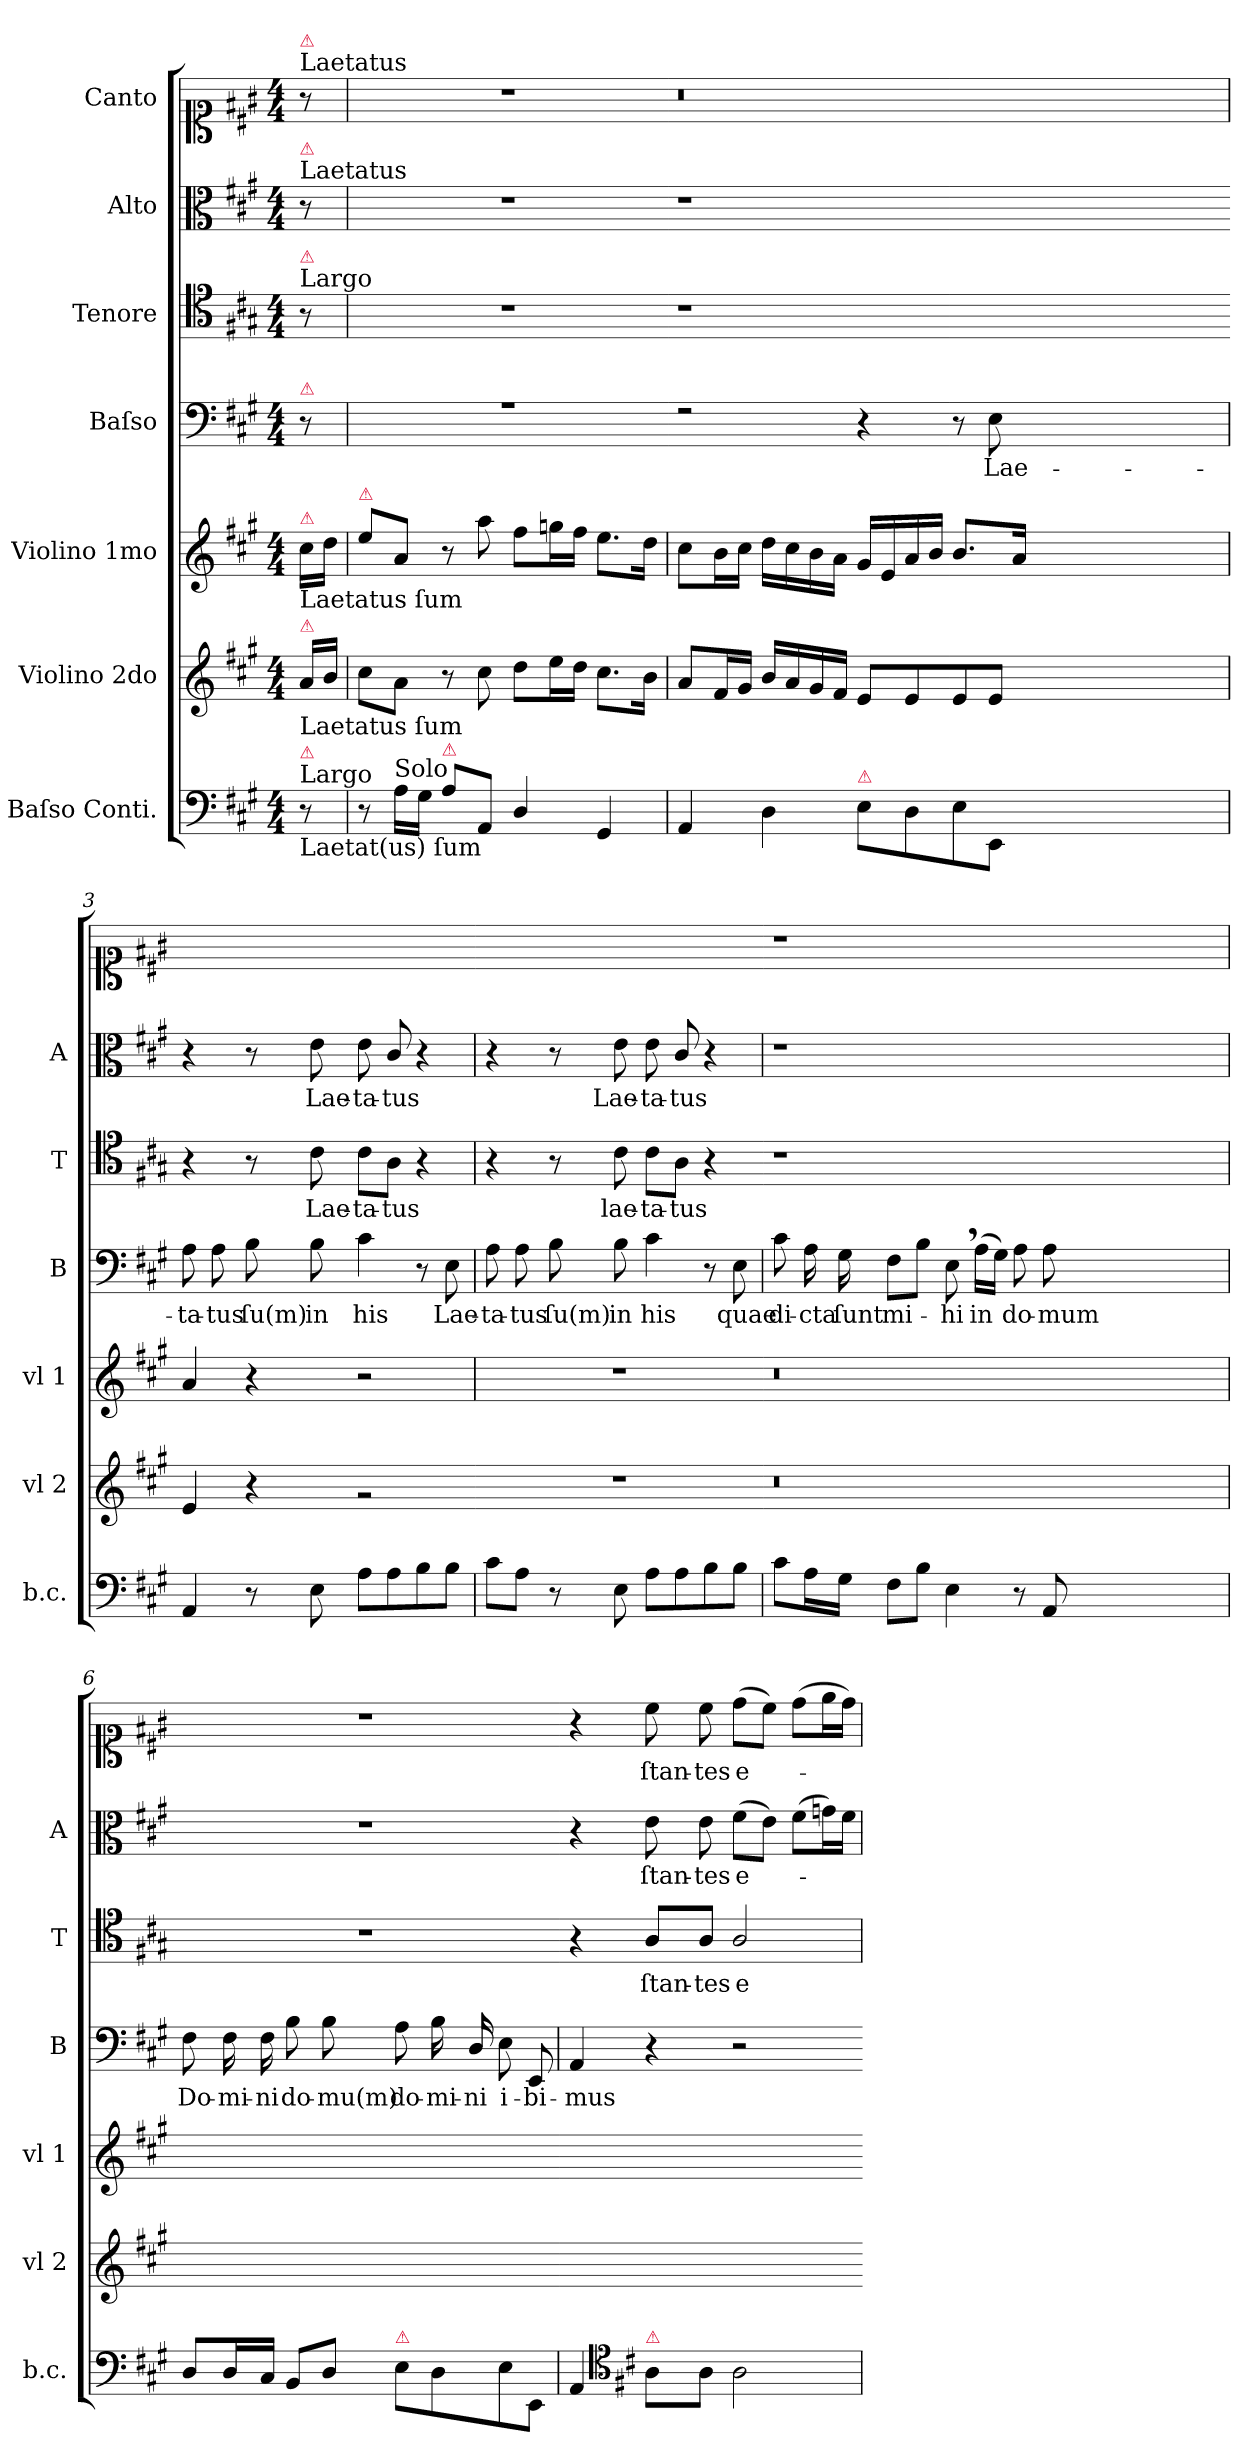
**kern	**kern	**kern	**kern	**text	**kern	**text	**kern	**text	**kern	**text
*part7	*part6	*part5	*part4	*part4	*part3	*part3	*part2	*part2	*part1	*part1
*staff7	*staff6	*staff5	*staff4	*staff4	*staff3	*staff3	*staff2	*staff2	*staff1	*staff1
*I"Baſso Conti.	*I"Violino 2do	*I"Violino 1mo	*I"Baſso	*	*I"Tenore	*	*I"Alto	*	*I"Canto	*
*I'b.c.	*I'vl 2	*I'vl 1	*I'B	*	*I'T	*	*I'A	*	*	*
*clefF4	*clefG2	*clefG2	*clefF4	*	*clefC4	*	*clefC3	*	*clefC1	*
*k[f#c#g#]	*k[f#c#g#]	*k[f#c#g#]	*k[f#c#g#]	*	*k[f#c#g#]	*	*k[f#c#g#]	*	*k[f#c#g#]	*
*M4/4	*M4/4	*M4/4	*M4/4	*	*M4/4	*	*M4/4	*	*M4/4	*
=	=	=	=	=	=	=	=	=	=	=
!	!	!	!	!	!	!	!	!	!LO:TX:a:t=Laetatus	!
!	!	!	!	!	!	!	!	!	!LO:TX:a:color=crimson:t=⚠	!
!	!	!	!	!	!	!	!LO:TX:a:t=Laetatus	!	!	!
!	!	!	!	!	!	!	!LO:TX:a:color=crimson:t=⚠	!	!	!
!	!	!	!	!	!LO:TX:a:t=Largo	!	!	!	!	!
!	!	!	!	!	!LO:TX:a:color=crimson:t=⚠	!	!	!	!	!
!	!	!	!LO:TX:a:color=crimson:t=⚠	!	!	!	!	!	!	!
!	!	!LO:TX:b:t=Laetatus ſum	!	!	!	!	!	!	!	!
!	!	!LO:TX:a:color=crimson:t=⚠	!	!	!	!	!	!	!	!
!	!LO:TX:b:t=Laetatus ſum	!	!	!	!	!	!	!	!	!
!	!LO:TX:a:color=crimson:t=⚠	!	!	!	!	!	!	!	!	!
!LO:TX:a:t=Largo	!	!	!	!	!	!	!	!	!	!
!LO:TX:b:t=Laetat(us) ſum	!	!	!	!	!	!	!	!	!	!
!LO:TX:a:color=crimson:t=⚠	!	!	!	!	!	!	!	!	!	!
8r	16a/LL	16cc#\LL	8r	.	8r	.	8r	.	8r	.
.	16b/JJ	16dd\JJ	.	.	.	.	.	.	.	.
=1	=1	=1	=1	=1	=1	=1	=1	=1	=1	=1
!	!	!LO:TX:a:color=crimson:t=⚠	!	!	!	!	!	!	!	!
8r	8cc#\L	8ee\L	1rA	.	1r	.	1r	.	1r	.
!LO:TX:a:t=Solo	!	!	!	!	!	!	!	!	!	!
16A\LL	8a\J	8a/J	.	.	.	.	.	.	.	.
16G#\JJ	.	.	.	.	.	.	.	.	.	.
!LO:TX:a:color=crimson:t=⚠	!	!	!	!	!	!	!	!	!	!
8A\L	8r	8r	.	.	.	.	.	.	.	.
8AA/J	8cc#\	8aa\	.	.	.	.	.	.	.	.
4D/	8dd\L	8ff#\L	.	.	.	.	.	.	.	.
.	16ee\L	16ggn\L	.	.	.	.	.	.	.	.
.	16dd\JJ	16ff#\JJ	.	.	.	.	.	.	.	.
4GG#/	8.cc#\L	8.ee\L	.	.	.	.	.	.	.	.
.	16b\Jk	16dd\Jk	.	.	.	.	.	.	.	.
=2	=2	=2	=2-	=2	=2	=2	=2	=2	=2	=2
4AA/	8a/L	8cc#\L	2rF	.	1r	.	1r	.	0.r	.
.	16f#/L	16b\L	.	.	.	.	.	.	.	.
.	16g#/JJ	16cc#\JJ	.	.	.	.	.	.	.	.
4D\	16b/LL	16dd\LL	.	.	.	.	.	.	.	.
.	16a/	16cc#\	.	.	.	.	.	.	.	.
.	16g#/	16b\	.	.	.	.	.	.	.	.
.	16f#/JJ	16a\JJ	.	.	.	.	.	.	.	.
!LO:TX:a:color=crimson:t=⚠	!	!	!	!	!	!	!	!	!	!
8E\L	8e/L	16g#/LL	4r	.	.	.	.	.	.	.
.	.	16e/	.	.	.	.	.	.	.	.
8D\	8e/	16a/	.	.	.	.	.	.	.	.
.	.	16b/JJ	.	.	.	.	.	.	.	.
8E\	8e/	8.b/L	8r	.	.	.	.	.	.	.
8EE/J	8e/J	.	8E\	Lae-	.	.	.	.	.	.
.	.	16a/Jk	.	.	.	.	.	.	.	.
0ryy	0ryy	0ryy	0ryy	.	0ryy	.	0ryy	.	.	.
=3	=3	=3	=3	=3	=3-	=3	=3-	=3	=3	=3
4AA/	4e/	4a/	8A\	-ta-	4r	.	4r	.	1ryy	.
.	.	.	8A\	-tus	.	.	.	.	.	.
8r	4r	4r	8B\	ſu(m)	8r	.	8r	.	.	.
8E\	.	.	8B\	in	8c#\	Lae-	8e\	Lae-	.	.
8A\L	2rg	2r	4c#\	his	8c#\L	-ta-	8e\	-ta-	.	.
8A\	.	.	.	.	8A\J	-tus	8c#/	-tus	.	.
8B\	.	.	8r	.	4r	.	4r	.	.	.
!	!	!	!	!LO:LY:i	!	!	!	!	!	!
8B\J	.	.	8E\	Lae-	.	.	.	.	.	.
=4	=4-	=4	=4	=4	=4	=4	=4	=4	=4	=4
!	!	!	!	!LO:LY:i	!	!	!	!	!	!
8c#\L	1r	1r	8A\	-ta-	4r	.	4r	.	1ryy	.
!	!	!	!	!LO:LY:i	!	!	!	!	!	!
8A\J	.	.	8A\	-tus	.	.	.	.	.	.
!	!	!	!	!LO:LY:i	!	!	!	!	!	!
8r	.	.	8B\	ſu(m)	8r	.	8r	.	.	.
!	!	!	!	!LO:LY:i	!	!	!	!LO:LY:i	!	!
8E\	.	.	8B\	in	8c#\	lae-	8e\	Lae-	.	.
!	!	!	!	!LO:LY:i	!	!	!	!LO:LY:i	!	!
8A\L	.	.	4c#\	his	8c#\L	-ta-	8e\	-ta-	.	.
!	!	!	!	!	!	!	!	!LO:LY:i	!	!
8A\	.	.	.	.	8A\J	-tus	8c#/	-tus	.	.
8B\	.	.	8r	.	4r	.	4r	.	.	.
8B\J	.	.	8E\	quae	.	.	.	.	.	.
=5	=5	=5	=5	=5	=5-	=5	=5	=5	=5	=5
8c#\L	0.r	0.r	8c#\	di-	1r	.	1r	.	1r	.
16A\L	.	.	16A\	-cta	.	.	.	.	.	.
16G#\JJ	.	.	16G#\	ſunt	.	.	.	.	.	.
8F#\L	.	.	8F#\L	mi-	.	.	.	.	.	.
8B\J	.	.	8B\J	.	.	.	.	.	.	.
4E\	.	.	8E,<\	-hi	.	.	.	.	.	.
.	.	.	(16A\LL	in	.	.	.	.	.	.
.	.	.	16G#\JJ)	.	.	.	.	.	.	.
8r	.	.	8A\	do-	.	.	.	.	.	.
8AA/	.	.	8A\	-mum	.	.	.	.	.	.
0ryy	.	.	0ryy	.	0ryy	.	0ryy	.	0ryy	.
=6	=6	=6	=6	=6	=6	=6	=6	=6	=6	=6
8D/L	1ryy	1ryy	8F#\	Do-	1r	.	1r	.	1r	.
16D/L	.	.	16F#\	-mi-	.	.	.	.	.	.
16C#/JJ	.	.	16F#\	-ni	.	.	.	.	.	.
8BB/L	.	.	8B\	do-	.	.	.	.	.	.
8D/J	.	.	8B\	-mu(m)	.	.	.	.	.	.
!LO:TX:a:color=crimson:t=⚠	!	!	!	!	!	!	!	!	!	!
8E\L	.	.	8A\	do-	.	.	.	.	.	.
8D\	.	.	16B\	-mi-	.	.	.	.	.	.
.	.	.	16D/	-ni	.	.	.	.	.	.
8E\	.	.	8E\	i-	.	.	.	.	.	.
8EE/J	.	.	8EE/	-bi-	.	.	.	.	.	.
=7	=7	=7	=7	=7-	=7-	=7-	=7-	=7-	=7-	=7-
4AA/	1ryy	1ryy	4AA/	-mus	4r	.	4r	.	4r	.
*clefC4	*	*	*	*	*	*	*	*	*	*
*k[f#c#]	*	*	*	*	*	*	*	*	*	*
!LO:TX:a:color=crimson:t=⚠	!	!	!	!	!	!	!	!	!	!
8A\L	.	.	4r	.	8A/L	ſtan-	8e\	ſtan-	8cc#\	ſtan-
8A\J	.	.	.	.	8A/J	-tes	8e\	-tes	8cc#\	-tes
2A\	.	.	2r	.	2A/	e-	(8f#\L	e-	(8dd\L	e-
.	.	.	.	.	.	.	8e\J)	.	8cc#\J)	.
.	.	.	.	.	.	.	(8f#\L	.	(8dd\L	.
.	.	.	.	.	.	.	16gn\L)	.	16ee\L	.
.	.	.	.	.	.	.	16f#\JJ	.	16dd\JJ)	.
=	=	=	=-	=	=	=	=	=	=	=
*-	*-	*-	*-	*-	*-	*-	*-	*-	*-	*-
